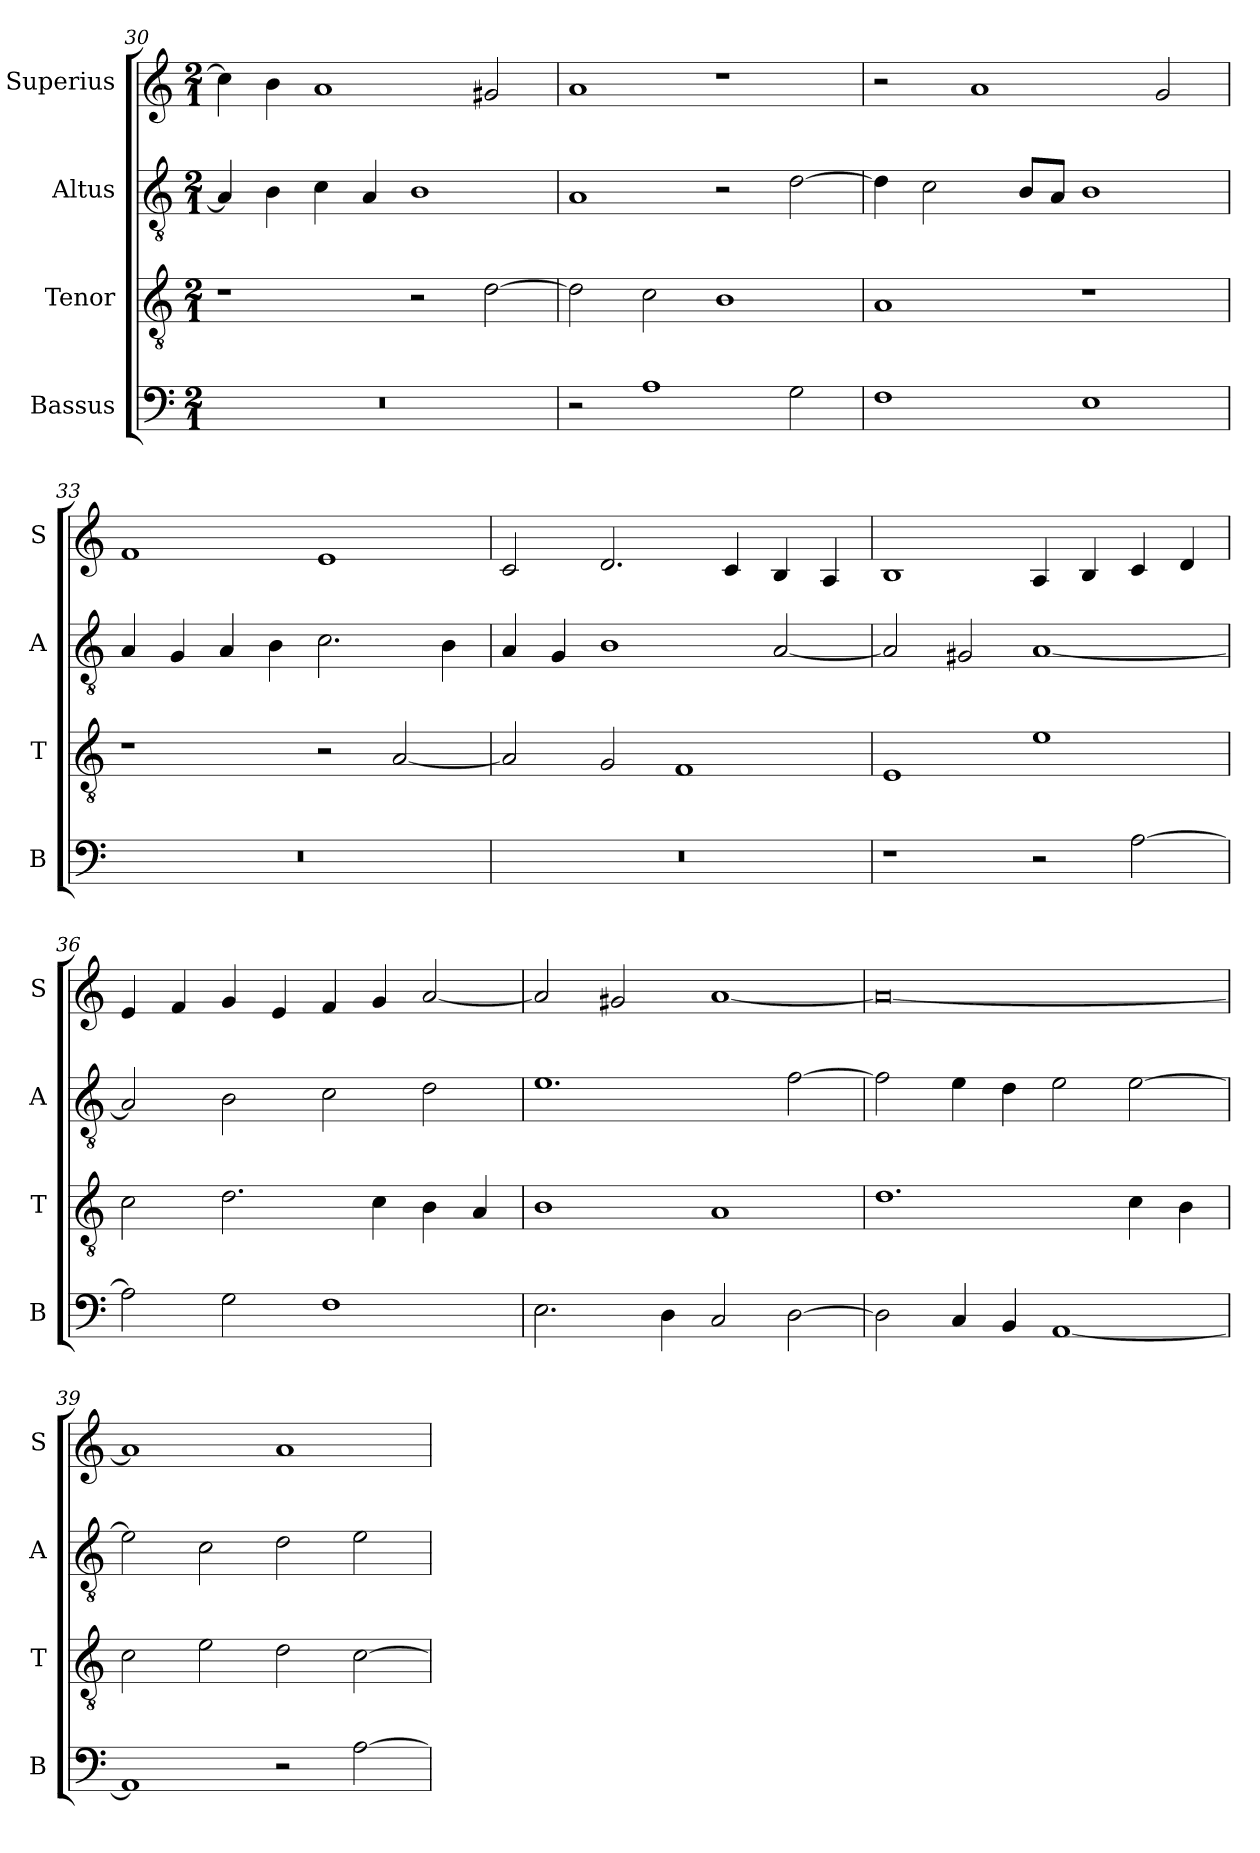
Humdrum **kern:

**kern	**kern	**kern	**kern
*part4	*part3	*part2	*part1
*staff4	*staff3	*staff2	*staff1
*I"Bassus	*I"Tenor	*I"Altus	*I"Superius
*I'B	*I'T	*I'A	*I'S
*clefF4	*clefGv2	*clefGv2	*clefG2
*k[]	*k[]	*k[]	*k[]
*C:	*C:	*C:	*C:
*M2/1	*M2/1	*M2/1	*M2/1
=30	=30	=30	=30
0r	1r	4A]	4cc]
.	.	4B	4b
.	.	4c	1a
.	.	4A	.
.	2r	1B	.
.	[2d	.	2g#X
=31	=31	=31	=31
2r	2d]	1A	1a
1A	2c	.	.
.	1B	2r	1r
2G	.	[2d	.
=32	=32	=32	=32
1F	1A	4d]	2r
.	.	2c	.
.	.	.	1a
.	.	8BL	.
.	.	8AJ	.
1E	1r	1B	.
.	.	.	2g
=33	=33	=33	=33
0r	1r	4A	1f
.	.	4G	.
.	.	4A	.
.	.	4B	.
.	2r	2.c	1e
.	[2A	.	.
.	.	4B	.
=34	=34	=34	=34
0r	2A]	4A	2c
.	.	4G	.
.	2G	1B	2.d
.	1F	.	.
.	.	.	4c
.	.	[2A	4B
.	.	.	4A
=35	=35	=35	=35
1r	1E	2A]	1B
.	.	2G#X	.
2r	1e	[1A	4A
.	.	.	4B
[2A	.	.	4c
.	.	.	4d
=36	=36	=36	=36
2A]	2c	2A]	4e
.	.	.	4f
2G	2.d	2B	4g
.	.	.	4e
1F	.	2c	4f
.	4c	.	4g
.	4B	2d	[2a
.	4A	.	.
=37	=37	=37	=37
2.E	1B	1.e	2a]
.	.	.	2g#X
4D	.	.	.
2C	1A	.	[1a
[2D	.	[2f	.
=38	=38	=38	=38
2D]	1.d	2f]	0a_
4C	.	4e	.
4BB	.	4d	.
[1AA	.	2e	.
.	4c	[2e	.
.	4B	.	.
=39	=39	=39	=39
1AA]	2c	2e]	1a]
.	2e	2c	.
2r	2d	2d	1a
[2A	[2c	2e	.
=	=	=	=
*-	*-	*-	*-
